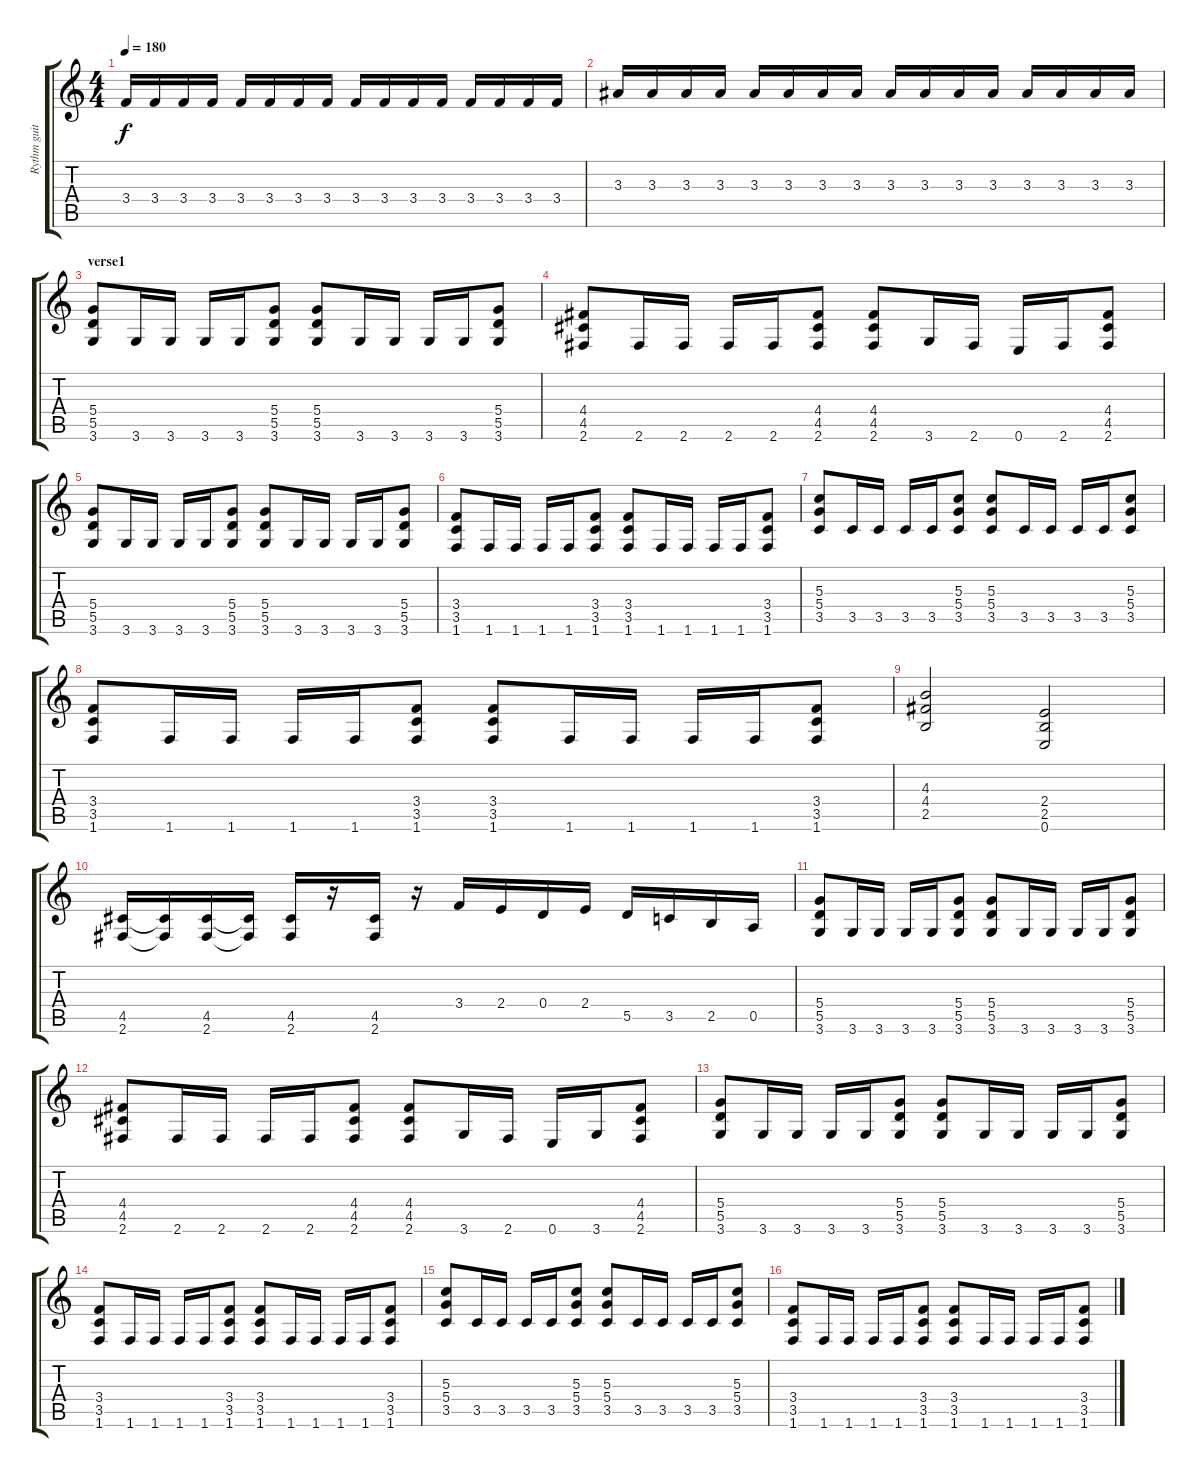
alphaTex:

\track ("Rythm guitar" "Rythm guit") {instrument distortionguitar}
\staff {score tabs}
\tuning (E4 B3 G3 D3 A2 E2) {hide}
\ts (4 4)
\tempo 180
\clef g2
\ks c
3.4.16{dy f} 3.4.16 3.4.16 3.4.16 3.4.16 3.4.16 3.4.16 3.4.16 3.4.16 3.4.16 3.4.16 3.4.16 3.4.16 3.4.16 3.4.16 3.4.16 |
3.3.16 3.3.16 3.3.16 3.3.16 3.3.16 3.3.16 3.3.16 3.3.16 3.3.16 3.3.16 3.3.16 3.3.16 3.3.16 3.3.16 3.3.16 3.3.16 |
\section ("" "verse1")
(5.4 5.5 3.6).8 3.6.16 3.6.16 3.6.16 3.6.16 (5.4 5.5 3.6).8 (5.4 5.5 3.6).8 3.6.16 3.6.16 3.6.16 3.6.16 (5.4 5.5 3.6).8 |
(4.4 4.5 2.6).8 2.6.16 2.6.16 2.6.16 2.6.16 (4.4 4.5 2.6).8 (4.4 4.5 2.6).8 3.6.16 2.6.16 0.6.16 2.6.16 (4.4 4.5 2.6).8 |
(5.4 5.5 3.6).8 3.6.16 3.6.16 3.6.16 3.6.16 (5.4 5.5 3.6).8 (5.4 5.5 3.6).8 3.6.16 3.6.16 3.6.16 3.6.16 (5.4 5.5 3.6).8 |
(3.4 3.5 1.6).8 1.6.16 1.6.16 1.6.16 1.6.16 (3.4 3.5 1.6).8 (3.4 3.5 1.6).8 1.6.16 1.6.16 1.6.16 1.6.16 (3.4 3.5 1.6).8 |
(5.3 5.4 3.5).8 3.5.16 3.5.16 3.5.16 3.5.16 (5.3 5.4 3.5).8 (5.3 5.4 3.5).8 3.5.16 3.5.16 3.5.16 3.5.16 (5.3 5.4 3.5).8 |
(3.4 3.5 1.6).8 1.6.16 1.6.16 1.6.16 1.6.16 (3.4 3.5 1.6).8 (3.4 3.5 1.6).8 1.6.16 1.6.16 1.6.16 1.6.16 (3.4 3.5 1.6).8 |
(4.3 4.4 2.5).2 (2.4 2.5 0.6).2 |
(4.5 2.6).16 (4.5{t} 2.6{t}).16 (4.5 2.6).16 (4.5{t} 2.6{t}).16 (4.5 2.6).16 r.16 (4.5 2.6).16 r.16 3.4.16 2.4.16 0.4.16 2.4.16 5.5.16 3.5.16 2.5.16 0.5.16 |
(5.4 5.5 3.6).8 3.6.16 3.6.16 3.6.16 3.6.16 (5.4 5.5 3.6).8 (5.4 5.5 3.6).8 3.6.16 3.6.16 3.6.16 3.6.16 (5.4 5.5 3.6).8 |
(4.4 4.5 2.6).8 2.6.16 2.6.16 2.6.16 2.6.16 (4.4 4.5 2.6).8 (4.4 4.5 2.6).8 3.6.16 2.6.16 0.6.16 3.6.16 (4.4 4.5 2.6).8 |
(5.4 5.5 3.6).8 3.6.16 3.6.16 3.6.16 3.6.16 (5.4 5.5 3.6).8 (5.4 5.5 3.6).8 3.6.16 3.6.16 3.6.16 3.6.16 (5.4 5.5 3.6).8 |
(3.4 3.5 1.6).8 1.6.16 1.6.16 1.6.16 1.6.16 (3.4 3.5 1.6).8 (3.4 3.5 1.6).8 1.6.16 1.6.16 1.6.16 1.6.16 (3.4 3.5 1.6).8 |
(5.3 5.4 3.5).8 3.5.16 3.5.16 3.5.16 3.5.16 (5.3 5.4 3.5).8 (5.3 5.4 3.5).8 3.5.16 3.5.16 3.5.16 3.5.16 (5.3 5.4 3.5).8 |
(3.4 3.5 1.6).8 1.6.16 1.6.16 1.6.16 1.6.16 (3.4 3.5 1.6).8 (3.4 3.5 1.6).8 1.6.16 1.6.16 1.6.16 1.6.16 (3.4 3.5 1.6).8
